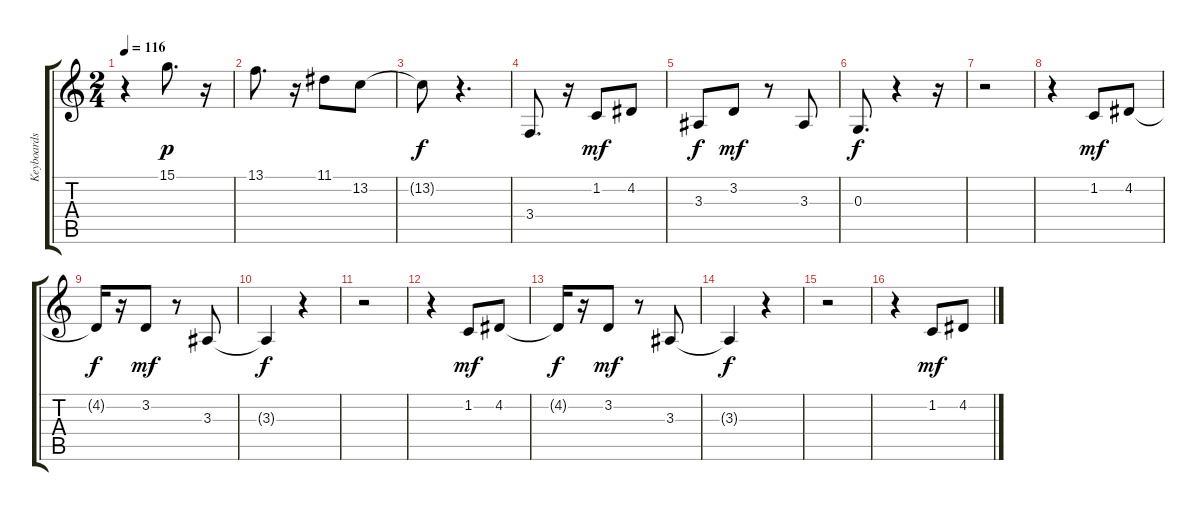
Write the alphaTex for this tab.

\track ("Keyboards" "Keyboards") {instrument stringensemble1}
\staff {score tabs}
\tuning (E4 B3 G3 D3 A2 E2) {hide}
\ts (2 4)
\tempo 116
\clef g2
\ks c
r.4{dy f} 15.1.8{d dy p} r.16 |
13.1.8{d} r.16 11.1.8 13.2.8 |
13.2{t}.8{dy f} r.4{d} |
3.4.8{d} r.16 1.2.8{dy mf} 4.2.8 |
3.3.8{dy f} 3.2.8{dy mf} r.8 3.3.8 |
0.3.8{d dy f} r.4 r.16 |
r.2 |
r.4 1.2.8{dy mf} 4.2.8 |
4.2{t}.16{dy f} r.16 3.2.8{dy mf} r.8 3.3.8 |
3.3{t}.4{dy f} r.4 |
r.2 |
r.4 1.2.8{dy mf} 4.2.8 |
4.2{t}.16{dy f} r.16 3.2.8{dy mf} r.8 3.3.8 |
3.3{t}.4{dy f} r.4 |
r.2 |
r.4 1.2.8{dy mf} 4.2.8
